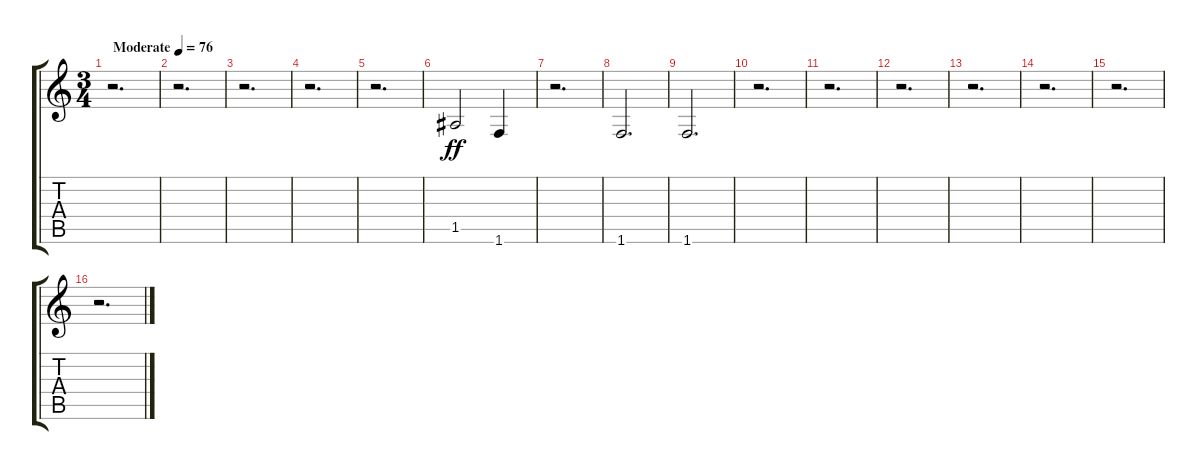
\track "" {instrument fretlessbass}
\staff {score tabs}
\tuning (E4 B3 G3 D3 A2 E2) {hide}
\ts (3 4)
\tempo (76 "Moderate")
\clef g2
\ks c
r.2{d dy ff instrument fretlessbass} |
r.2{d} |
r.2{d} |
r.2{d} |
r.2{d} |
1.5.2 1.6.4 |
r.2{d} |
1.6.2{d} |
1.6.2{d} |
r.2{d} |
r.2{d} |
r.2{d} |
r.2{d} |
r.2{d} |
r.2{d} |
r.2{d}
